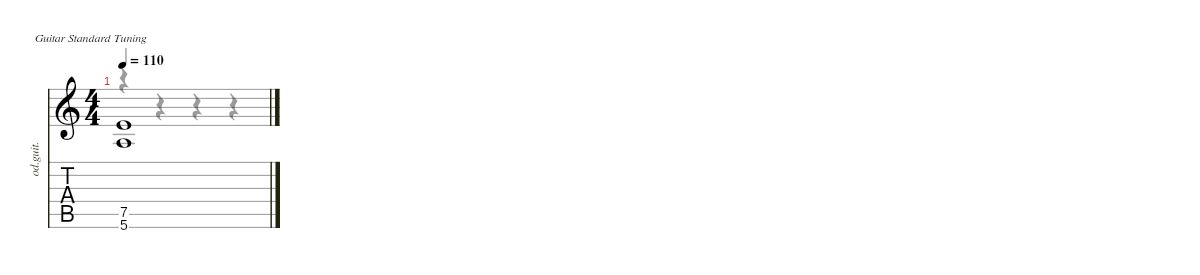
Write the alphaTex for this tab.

\defaultSystemsLayout 4
\hideDynamics
\bracketExtendMode nobrackets
\otherSystemsTrackNameOrientation horizontal
\track ("Gtr OD" "od.guit.") {instrument overdrivenguitar}
\staff {score tabs}
\tuning (E4 B3 G3 D3 A2 E2)
\voice
\ts (4 4)
\tempo 110
\clef g2
\ks c
(7.5{t} 5.6{t}).1{dy f}
\voice
\clef g2
\ottava regular
\simile none
\ks c
r.4{dy mf} r.4 r.4 r.4
